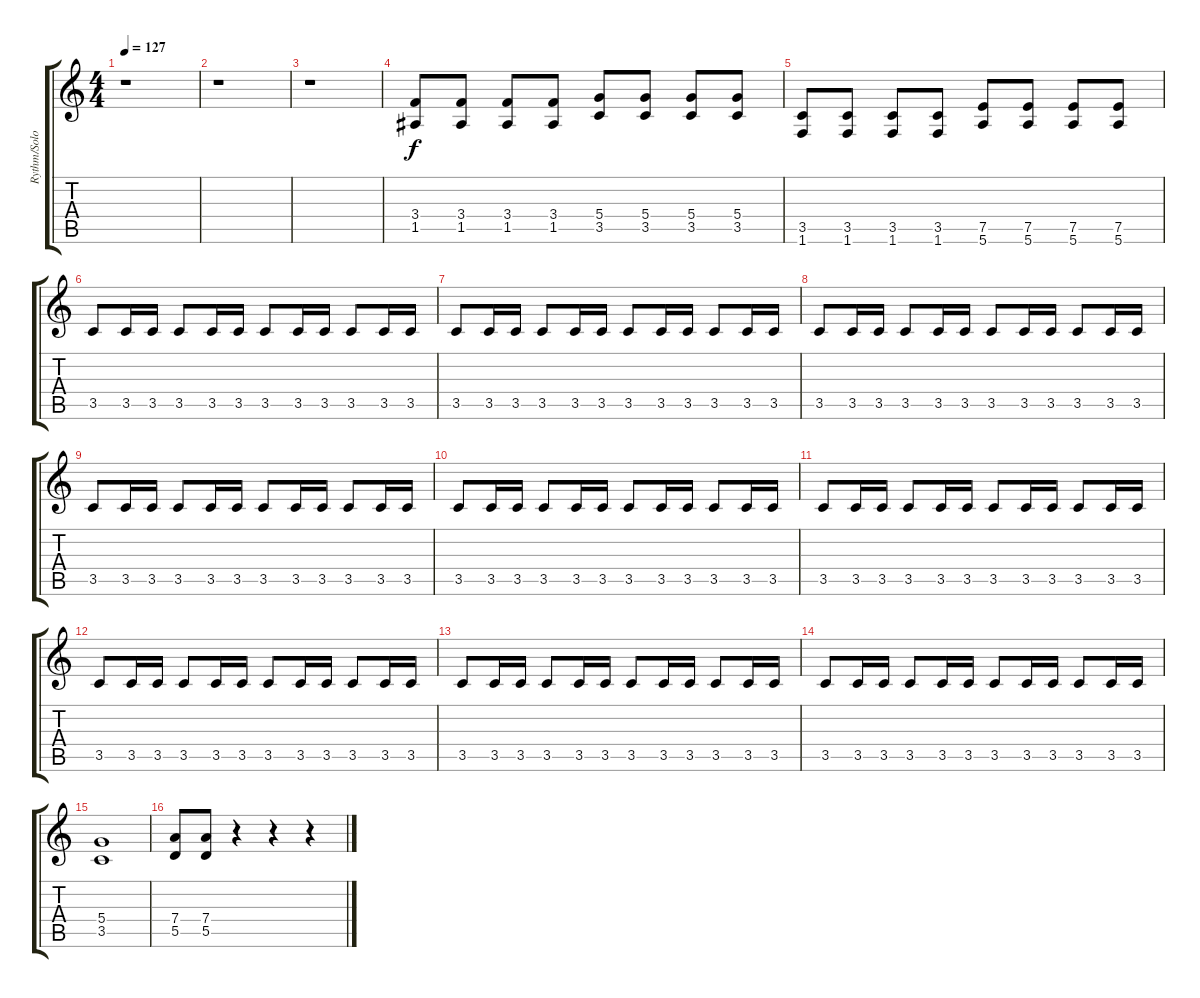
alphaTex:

\track ("Rythm/Solo Guitar" "Rythm/Solo") {instrument distortionguitar}
\staff {score tabs}
\tuning (E4 B3 G3 D3 A2 E2) {hide}
\ts (4 4)
\tempo 127
\clef g2
\ks c
r.1{dy f} |
r.1 |
r.1 |
(3.4 1.5).8{volume 11} (3.4 1.5).8 (3.4 1.5).8 (3.4 1.5).8 (5.4 3.5).8 (5.4 3.5).8 (5.4 3.5).8 (5.4 3.5).8 |
(3.5 1.6).8 (3.5 1.6).8 (3.5 1.6).8 (3.5 1.6).8 (7.5 5.6).8 (7.5 5.6).8 (7.5 5.6).8 (7.5 5.6).8 |
3.5.8 3.5.16 3.5.16 3.5.8 3.5.16 3.5.16 3.5.8 3.5.16 3.5.16 3.5.8 3.5.16 3.5.16 |
3.5.8 3.5.16 3.5.16 3.5.8 3.5.16 3.5.16 3.5.8 3.5.16 3.5.16 3.5.8 3.5.16 3.5.16 |
3.5.8 3.5.16 3.5.16 3.5.8 3.5.16 3.5.16 3.5.8 3.5.16 3.5.16 3.5.8 3.5.16 3.5.16 |
3.5.8 3.5.16 3.5.16 3.5.8 3.5.16 3.5.16 3.5.8 3.5.16 3.5.16 3.5.8 3.5.16 3.5.16 |
3.5.8 3.5.16 3.5.16 3.5.8 3.5.16 3.5.16 3.5.8 3.5.16 3.5.16 3.5.8 3.5.16 3.5.16 |
3.5.8 3.5.16 3.5.16 3.5.8 3.5.16 3.5.16 3.5.8 3.5.16 3.5.16 3.5.8 3.5.16 3.5.16 |
3.5.8 3.5.16 3.5.16 3.5.8 3.5.16 3.5.16 3.5.8 3.5.16 3.5.16 3.5.8 3.5.16 3.5.16 |
3.5.8 3.5.16 3.5.16 3.5.8 3.5.16 3.5.16 3.5.8 3.5.16 3.5.16 3.5.8 3.5.16 3.5.16 |
3.5.8 3.5.16 3.5.16 3.5.8 3.5.16 3.5.16 3.5.8 3.5.16 3.5.16 3.5.8 3.5.16 3.5.16 |
(5.4 3.5).1 |
(7.4 5.5).8 (7.4 5.5).8 r.4 r.4 r.4
